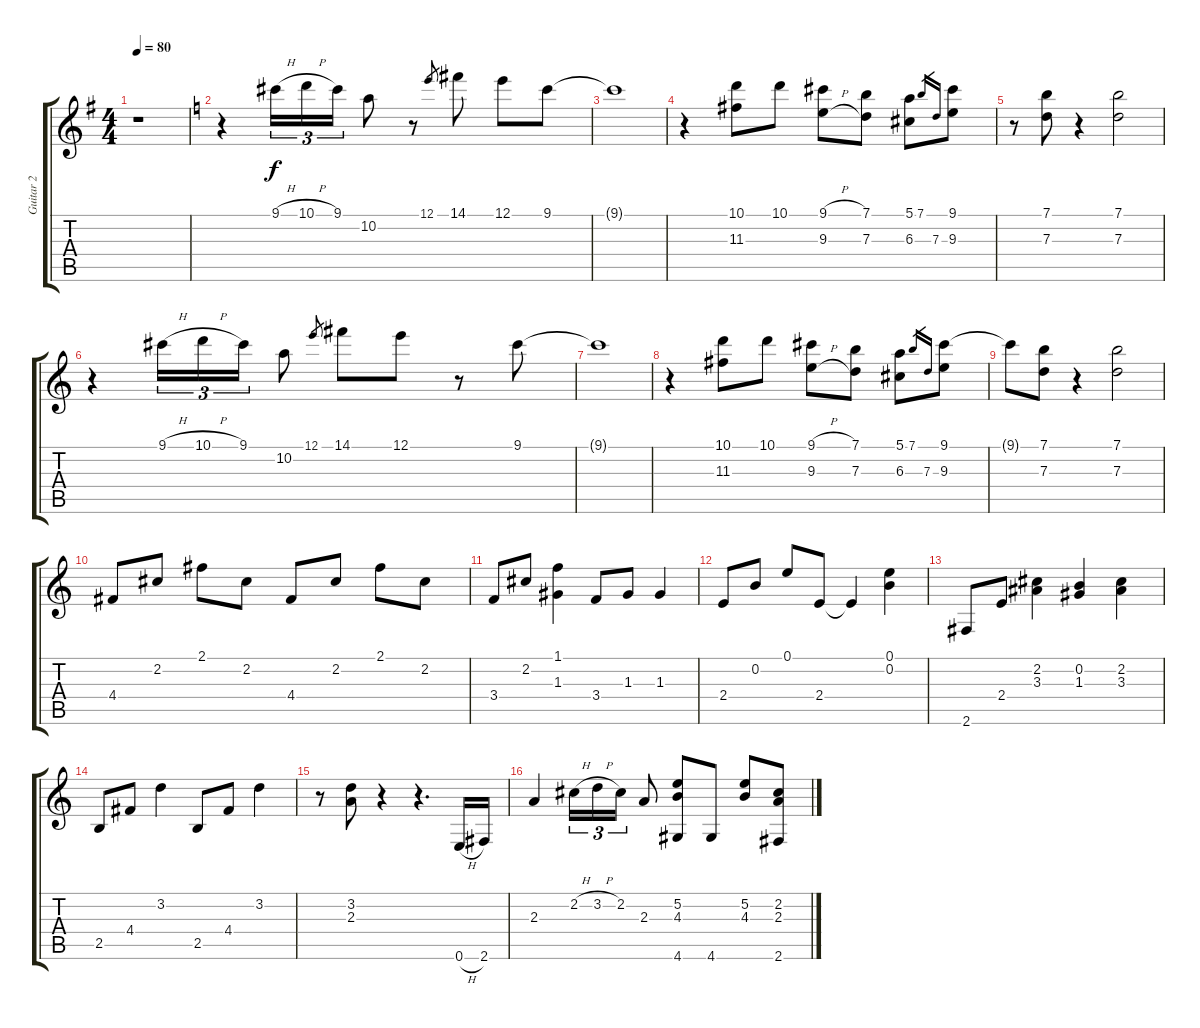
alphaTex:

\track ("Guitar 2" "Guitar 2") {instrument acousticguitarnylon}
\staff {score tabs}
\tuning (E4 B3 G3 D3 A2 E2) {hide}
\ts (4 4)
\tempo 80
\clef g2
\ks g
r.1{dy f} |
\ks c
r.4 9.1{h}.16{tu (3 2)} 10.1{h}.16{tu (3 2)} 9.1.16{tu (3 2)} 10.2.8 r.8 12.1.8{gr} 14.1.8 12.1.8 9.1.8 |
9.1{t}.1 |
r.4 (10.1 11.3).8 10.1.8 (9.1{h} 9.3{h}).8 (7.1 7.3).8 (5.1 6.3).8 7.1.16{gr} 7.3.16{gr} (9.1 9.3).8 |
r.8 (7.1 7.3).8 r.4 (7.1 7.3).2 |
r.4 9.1{h}.16{tu (3 2)} 10.1{h}.16{tu (3 2)} 9.1.16{tu (3 2)} 10.2.8 12.1.8{gr} 14.1.8 12.1.8 r.8 9.1.8 |
9.1{t}.1 |
r.4 (10.1 11.3).8 10.1.8 (9.1{h} 9.3{h}).8 (7.1 7.3).8 (5.1 6.3).8 7.1.16{gr} 7.3.16{gr} (9.1 9.3).8 |
9.1{t}.8 (7.1 7.3).8 r.4 (7.1 7.3).2 |
4.4.8 2.2.8 2.1.8 2.2.8 4.4.8 2.2.8 2.1.8 2.2.8 |
3.4.8 2.2.8 (1.1 1.3).4 3.4.8 1.3.8 1.3.4 |
2.4.8 0.2.8 0.1.8 2.4.8 2.4{t}.4 (0.1 0.2).4 |
2.6.8 2.4.8 (2.2 3.3).4 (0.2 1.3).4 (2.2 3.3).4 |
2.5.8 4.4.8 3.2.4 2.5.8 4.4.8 3.2.4 |
r.8 (3.2 2.3).8 r.4 r.4{d} 0.6{h}.16 2.6.16 |
2.3.4 2.2{h}.16{tu (3 2)} 3.2{h}.16{tu (3 2)} 2.2.16{tu (3 2)} 2.3.8 (5.2 4.3 4.6).8 4.6.8 (5.2 4.3).8 (2.2 2.3 2.6).8
